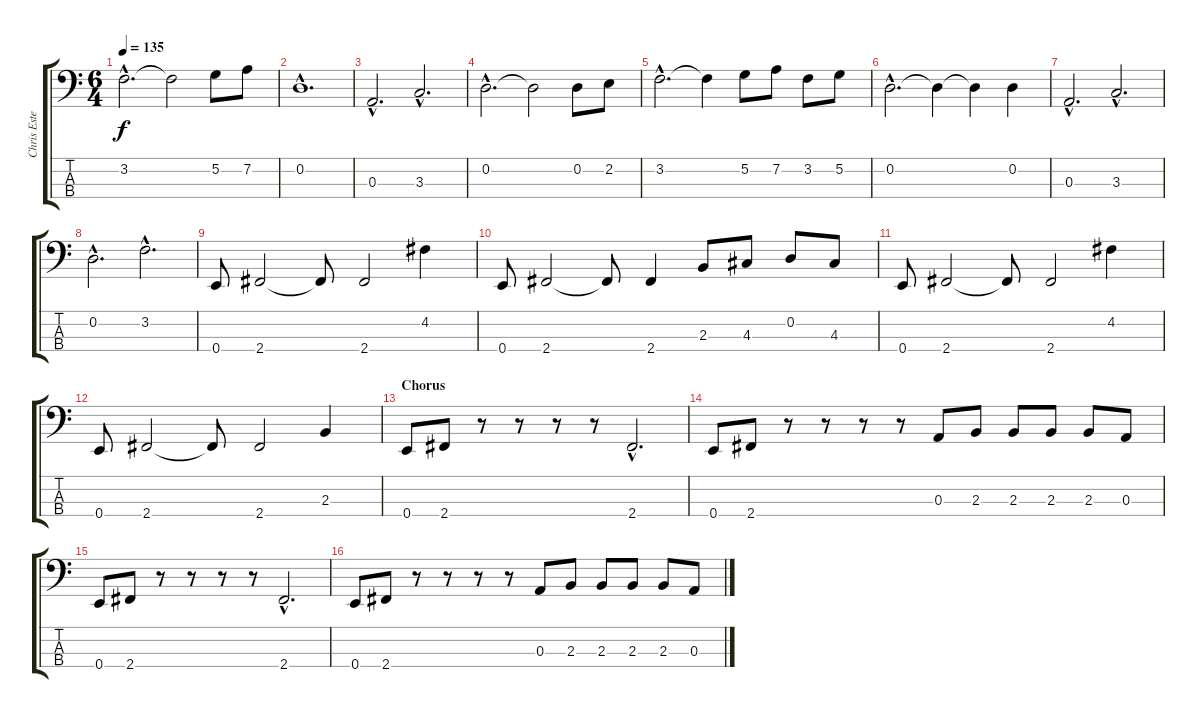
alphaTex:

\track ("Chris Estes" "Chris Este") {instrument electricbassfinger}
\staff {score tabs}
\tuning (G2 D2 A1 E1) {hide}
\ts (6 4)
\tempo 135
\clef f4
\ks c
3.2{hac}.2{d dy f} 3.2{t}.2 5.2.8 7.2.8 |
0.2{hac}.1{d} |
0.3{hac}.2{d} 3.3{hac}.2{d} |
0.2{hac}.2{d} 0.2{t}.2 0.2.8 2.2.8 |
3.2{hac}.2{d} 3.2{t}.4 5.2.8 7.2.8 3.2.8 5.2.8 |
0.2{hac}.2{d} 0.2{t}.4 0.2{t}.4 0.2.4 |
0.3{hac}.2{d} 3.3{hac}.2{d} |
0.2{hac}.2{d} 3.2{hac}.2{d} |
0.4.8 2.4.2 2.4{t}.8 2.4.2 4.2.4 |
0.4.8 2.4.2 2.4{t}.8 2.4.4 2.3.8 4.3.8 0.2.8 4.3.8 |
0.4.8 2.4.2 2.4{t}.8 2.4.2 4.2.4 |
0.4.8 2.4.2 2.4{t}.8 2.4.2 2.3.4 |
\section ("" "Chorus")
0.4.8 2.4.8 r.8 r.8 r.8 r.8 2.4{hac}.2{d} |
0.4.8 2.4.8 r.8 r.8 r.8 r.8 0.3.8 2.3.8 2.3.8 2.3.8 2.3.8 0.3.8 |
0.4.8 2.4.8 r.8 r.8 r.8 r.8 2.4{hac}.2{d} |
0.4.8 2.4.8 r.8 r.8 r.8 r.8 0.3.8 2.3.8 2.3.8 2.3.8 2.3.8 0.3.8
